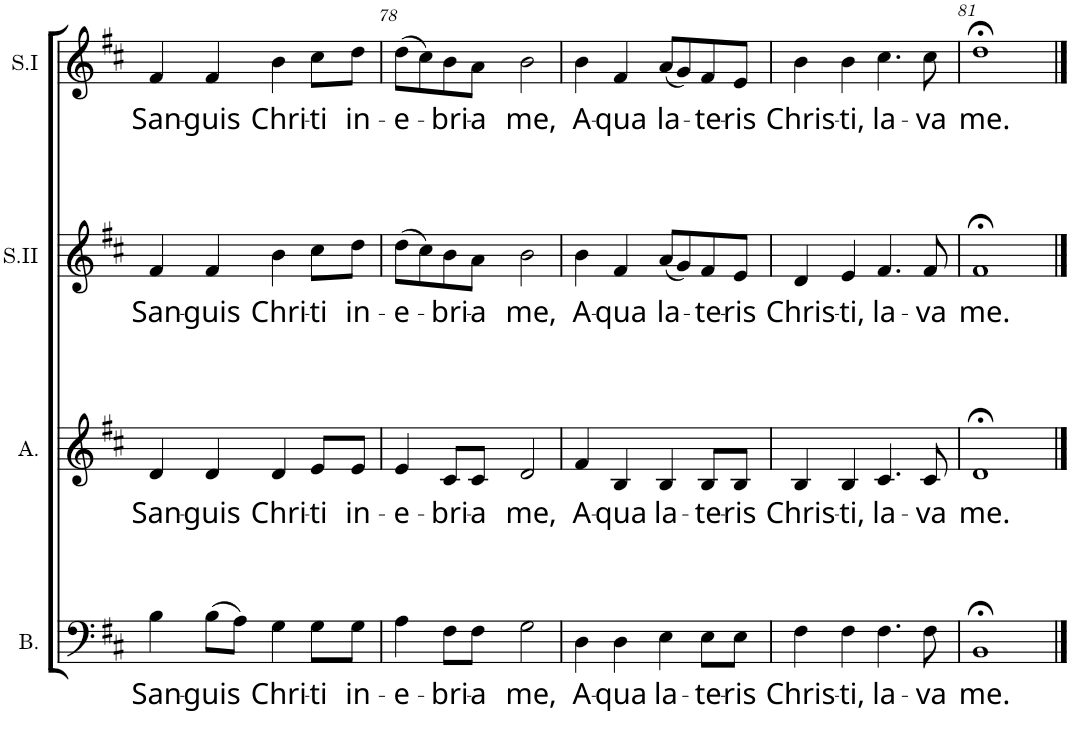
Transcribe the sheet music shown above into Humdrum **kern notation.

**kern	**text	**kern	**text	**kern	**text	**kern	**text
*part4	*part4	*part3	*part3	*part2	*part2	*part1	*part1
*staff4	*staff4	*staff3	*staff3	*staff2	*staff2	*staff1	*staff1
*I"Basse	*	*I"Alto	*	*I"Soprano II	*	*I"Soprano I	*
*I'B.	*	*I'A.	*	*I'S.II	*	*I'S.I	*
!!LO:PB:g=z
*clefF4	*	*clefG2	*	*clefG2	*	*clefG2	*
*k[f#c#]	*	*k[f#c#]	*	*k[f#c#]	*	*k[f#c#]	*
*M4/4	*	*M4/4	*	*M4/4	*	*M4/4	*
=77	=77	=77	=77	=77	=77	=77	=77
!	!LO:LY:b	!	!LO:LY:b	!	!LO:LY:b	!	!LO:LY:b
4B\	San-	4d/	San-	4f#/	San-	4f#/	San-
!	!LO:LY:b	!	!LO:LY:b	!	!LO:LY:b	!	!LO:LY:b
(8B\L	-guis	4d/	-guis	4f#/	-guis	4f#/	-guis
8A\J)	.	.	.	.	.	.	.
!	!LO:LY:b	!	!LO:LY:b	!	!LO:LY:b	!	!LO:LY:b
4G\	Chri-	4d/	Chri-	4b\	Chri-	4b\	Chri-
!	!LO:LY:b	!	!LO:LY:b	!	!LO:LY:b	!	!LO:LY:b
8G\L	-ti	8e/L	-ti	8cc#\L	-ti	8cc#\L	-ti
!	!LO:LY:b	!	!LO:LY:b	!	!LO:LY:b	!	!LO:LY:b
8G\J	in-	8e/J	in-	8dd\J	in-	8dd\J	in-
=78	=78	=78	=78	=78	=78	=78	=78
!	!LO:LY:b	!	!LO:LY:b	!	!LO:LY:b	!	!LO:LY:b
4A\	-e-	4e/	-e-	(8dd\L	-e-	(8dd\L	-e-
.	.	.	.	8cc#\)	.	8cc#\)	.
!	!LO:LY:b	!	!LO:LY:b	!	!LO:LY:b	!	!LO:LY:b
8F#\L	-bri-	8c#/L	-bri-	8b\	-bri-	8b\	-bri-
!	!LO:LY:b	!	!LO:LY:b	!	!LO:LY:b	!	!LO:LY:b
8F#\J	-a	8c#/J	-a	8a\J	-a	8a\J	-a
!	!LO:LY:b	!	!LO:LY:b	!	!LO:LY:b	!	!LO:LY:b
2G\	me,	2d/	me,	2b\	me,	2b\	me,
=79	=79	=79	=79	=79	=79	=79	=79
!	!LO:LY:b	!	!LO:LY:b	!	!LO:LY:b	!	!LO:LY:b
4D\	A-	4f#/	A-	4b\	A-	4b\	A-
!	!LO:LY:b	!	!LO:LY:b	!	!LO:LY:b	!	!LO:LY:b
4D\	-qua	4B/	-qua	4f#/	-qua	4f#/	-qua
!	!LO:LY:b	!	!LO:LY:b	!	!LO:LY:b	!	!LO:LY:b
4E\	la-	4B/	la-	(8a/L	la-	(8a/L	la-
.	.	.	.	8g/)	.	8g/)	.
!	!LO:LY:b	!	!LO:LY:b	!	!LO:LY:b	!	!LO:LY:b
8E\L	-te-	8B/L	-te-	8f#/	-te-	8f#/	-te-
!	!LO:LY:b	!	!LO:LY:b	!	!LO:LY:b	!	!LO:LY:b
8E\J	-ris	8B/J	-ris	8e/J	-ris	8e/J	-ris
=80	=80	=80	=80	=80	=80	=80	=80
!	!LO:LY:b	!	!LO:LY:b	!	!LO:LY:b	!	!LO:LY:b
4F#\	Chris-	4B/	Chris-	4d/	Chris-	4b\	Chris-
!	!LO:LY:b	!	!LO:LY:b	!	!LO:LY:b	!	!LO:LY:b
4F#\	-ti,	4B/	-ti,	4e/	-ti,	4b\	-ti,
!	!LO:LY:b	!	!LO:LY:b	!	!LO:LY:b	!	!LO:LY:b
4.F#\	la-	4.c#/	la-	4.f#/	la-	4.cc#\	la-
!	!LO:LY:b	!	!LO:LY:b	!	!LO:LY:b	!	!LO:LY:b
8F#\	-va	8c#/	-va	8f#/	-va	8cc#\	-va
=81	=81	=81	=81	=81	=81	=81	=81
!	!LO:LY:b	!	!LO:LY:b	!	!LO:LY:b	!	!LO:LY:b
1BB;<	me.	1d;<	me.	1f#;<	me.	1dd;<	me.
==	==	==	==	==	==	==	==
*-	*-	*-	*-	*-	*-	*-	*-
